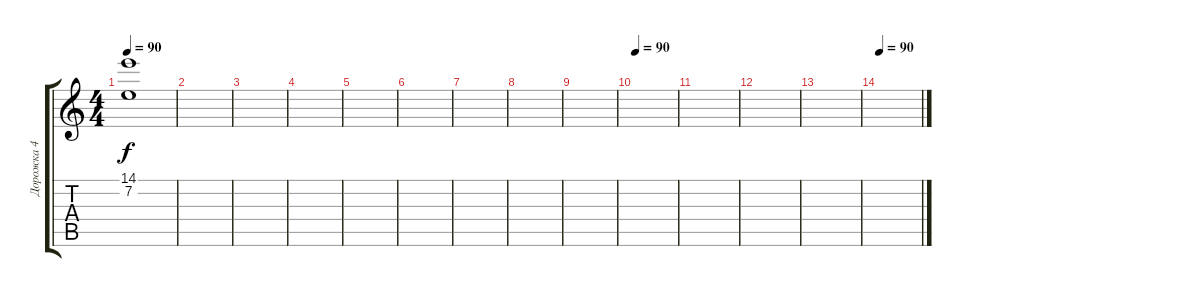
\track ("Дорожка 4" "Дорожка 4") {instrument overdrivenguitar}
\staff {score tabs}
\tuning (D4 A3 F3 C3 G2 C2) {hide}
\ts (4 4)
\tempo 90
\clef g2
\ks c
(14.1{t} 7.2{t}).1{dy f} |
|
|
|
|
|
|
|
|
\tempo 90
|
|
|
|
\tempo 90
